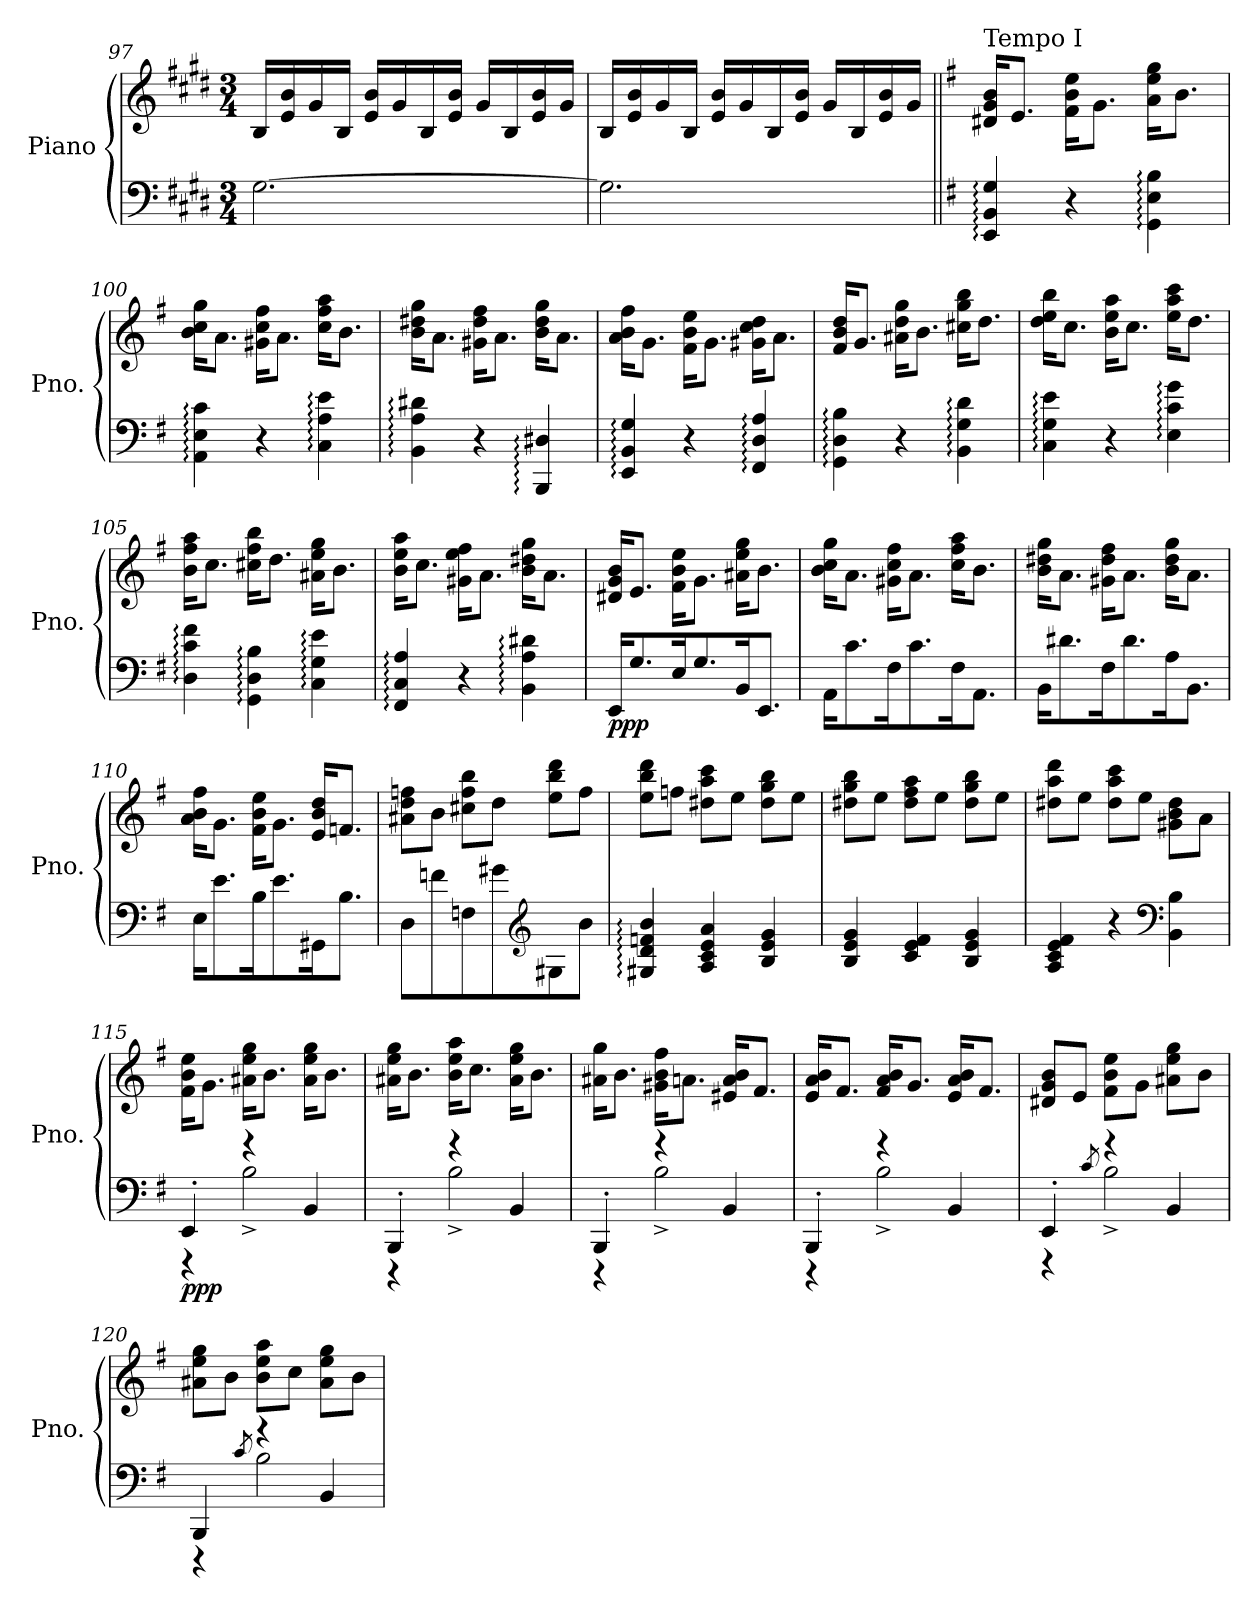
**kern	**kern	**dynam
*part1	*part1	*part1
*staff2	*staff1	*staff1/2
*I"Piano	*	*
*I'Pno.	*	*
*clefF4	*clefG2	*
*k[f#c#g#d#]	*k[f#c#g#d#]	*
*M3/4	*M3/4	*
=97	=97	=97
[2.G#	16BLL	.
.	16e 16b	.
.	16g#	.
.	16BJJ	.
.	16e 16bLL	.
.	16g#	.
.	16B	.
.	16e 16bJJ	.
.	16g#LL	.
.	16B	.
.	16e 16b	.
.	16g#JJ	.
=98	=98	=98
2.G#]	16BLL	.
.	16e 16b	.
.	16g#	.
.	16BJJ	.
.	16e 16bLL	.
.	16g#	.
.	16B	.
.	16e 16bJJ	.
.	16g#LL	.
.	16B	.
.	16e 16b	.
.	16g#JJ	.
=99||	=99||	=99||
*k[f#]	*k[f#]	*
*	*MM184	*
!	!LO:TX:a:t=Tempo I	!
4EE: 4BB: 4G:	16d#X 16g 16bKL	.
.	8.eJ	.
4r	16f# 16b 16eeKL	.
.	8.gJ	.
4GG: 4E: 4B:	16a 16ee 16ggKL	.
.	8.bJ	.
=100	=100	=100
4c: 4E: 4AA:	16gg 16b 16ccKL	.
.	8.aJ	.
4r	16g#X 16cc 16ff#KL	.
.	8.aJ	.
4e: 4A: 4C:	16cc 16ff# 16aaKL	.
.	8.bJ	.
=101	=101	=101
4BB: 4A: 4d#X:	16b 16dd#X 16ggKL	.
.	8.aJ	.
4r	16g#X 16ff# 16dd#KL	.
.	8.aJ	.
4BBB: 4D#X:	16b 16dd# 16ggKL	.
.	8.aJ	.
=102	=102	=102
4EE: 4BB: 4G:	16ff# 16a 16bKL	.
.	8.gJ	.
4r	16f# 16b 16eeKL	.
.	8.gJ	.
4FF#: 4D: 4A:	16g#X 16cc 16ddKL	.
.	8.aJ	.
=103	=103	=103
4GG: 4D: 4B:	16f# 16b 16ddKL	.
.	8.gJ	.
4r	16a#X 16dd 16ggKL	.
.	8.bJ	.
4BB: 4G: 4d:	16cc#X 16gg 16bbKL	.
.	8.ddJ	.
=104	=104	=104
4e: 4G: 4C:	16bb 16ee 16ddKL	.
.	8.ccJ	.
4r	16aa 16ee 16bKL	.
.	8.ccJ	.
4g: 4c: 4E:	16ccc 16aa 16eeKL	.
.	8.ddJ	.
=105	=105	=105
4D: 4f#: 4c:	16b 16ff# 16aaKL	.
.	8.ccJ	.
4GG: 4B: 4D:	16bb 16ff# 16cc#XKL	.
.	8.ddJ	.
4e: 4C: 4G:	16a#X 16ee 16ggKL	.
.	8.bJ	.
=106	=106	=106
4FF#: 4C: 4A:	16b 16aa 16eeKL	.
.	8.ccJ	.
4r	16g#X 16ee 16ff#KL	.
.	8.aJ	.
4BB: 4A: 4d#X:	16gg 16b 16dd#XKL	.
.	8.aJ	.
=107	=107	=107
!	!	!LO:DY:b=2
!	!	!LO:DY:n=1:b
16EEKL	16d#X 16g 16bKL	pp p
8.G	8.eJ	.
16Ek	16f# 16b 16eeKL	.
8.G	8.gJ	.
16BBk	16a#X 16ee 16ggKL	.
8.EEJ	8.bJ	.
=108	=108	=108
16AAKL	16gg 16cc 16bKL	.
8.c	8.aJ	.
16F#k	16g#X 16cc 16ff#KL	.
8.c	8.aJ	.
16F#k	16cc 16ff# 16aaKL	.
8.AAJ	8.bJ	.
=109	=109	=109
16BBKL	16gg 16dd#X 16bKL	.
8.d#X	8.aJ	.
16F#k	16g#X 16dd# 16ff#KL	.
8.d#	8.aJ	.
16Ak	16dd# 16b 16ggKL	.
8.BBJ	8.aJ	.
=110	=110	=110
16EKL	16a 16b 16ff#KL	.
8.e	8.gJ	.
16Bk	16f# 16b 16eeKL	.
8.e	8.gJ	.
16GG#Xk	16e 16b 16ddKL	.
8.BJ	8.fnJ	.
=111	=111	=111
8DL	8a#X 8ffn 8ddL	.
8fn	8bJ	.
8Fn	8cc#X 8ff 8bbL	.
8g#X	8ddJ	.
*clefG2	*	*
8G#X	8ee 8bb 8dddL	.
8bJ	8ffJ	.
=112	=112	=112
!	!	!LO:DY:b=2
!	!	!LO:DY:n=1:b
4G#X: 4d: 4fn: 4b:	8bb 8ee 8dddL	mf f
.	8ffnJ	.
4c 4e 4A 4a	8aa 8dd#X 8cccL	.
.	8eeJ	.
4B 4e 4g	8dd# 8gg 8bbL	.
.	8eeJ	.
=113	=113	=113
4B 4e 4g	8dd#X 8gg 8bbL	.
.	8eeJ	.
4c 4e 4f#	8ff# 8dd# 8aaL	.
.	8eeJ	.
4B 4e 4g	8dd# 8gg 8bbL	.
.	8eeJ	.
=114	=114	=114
4f# 4e 4c 4A	8ddd 8aa 8dd#XL	.
.	8eeJ	.
4r	8aa 8ccc 8dd#L	.
.	8eeJ	.
*clefF4	*	*
4BB 4B	8dd# 8b 8g#XL	.
.	8aJ	.
=115	=115	=115
*^	*	*
!	!	!	!LO:DY:b=2
!	!	!	!LO:DY:n=1:b
4EE'	4r	16f# 16b 16eeKL	pp p
.	.	8.gJ	.
4r	2B^	16a#X 16ee 16ggKL	.
.	.	8.bJ	.
4BB	.	16a# 16ee 16ggKL	.
.	.	8.bJ	.
=116	=116	=116	=116
4BBB'	4r	16a#X 16ee 16ggKL	.
.	.	8.bJ	.
4r	2B^	16b 16ee 16aaKL	.
.	.	8.ccJ	.
4BB	.	16a# 16ee 16ggKL	.
.	.	8.bJ	.
=117	=117	=117	=117
4BBB'	4r	16a#X 16ggKL	.
.	.	8.bJ	.
4r	2B^	16g#X 16b 16ff#KL	.
.	.	8.anJ	.
4BB	.	16a 16b 16e#XKL	.
.	.	8.f#J	.
=118	=118	=118	=118
4BBB'	4r	16e 16a 16bKL	.
.	.	8.f#J	.
4r	2B^	16f# 16a 16bKL	.
.	.	8.gJ	.
4BB	.	16e 16a 16bKL	.
.	.	8.f#J	.
=119	=119	=119	=119
4EE'	4r	8d#X 8b 8gL	.
.	.	8eJ	.
.	8qc	.	.
4r	2B^	8f# 8b 8eeL	.
.	.	8gJ	.
4BB	.	8a#X 8gg 8eeL	.
.	.	8bJ	.
=120	=120	=120	=120
4BBB	4r	8a#X 8ee 8ggL	.
.	.	8bJ	.
.	8qc	.	.
4r	2B	8b 8ee 8aaL	.
.	.	8ccJ	.
4BB	.	8a# 8ee 8ggL	.
.	.	8bJ	.
*v	*v	*	*
=	=	=
*-	*-	*-
